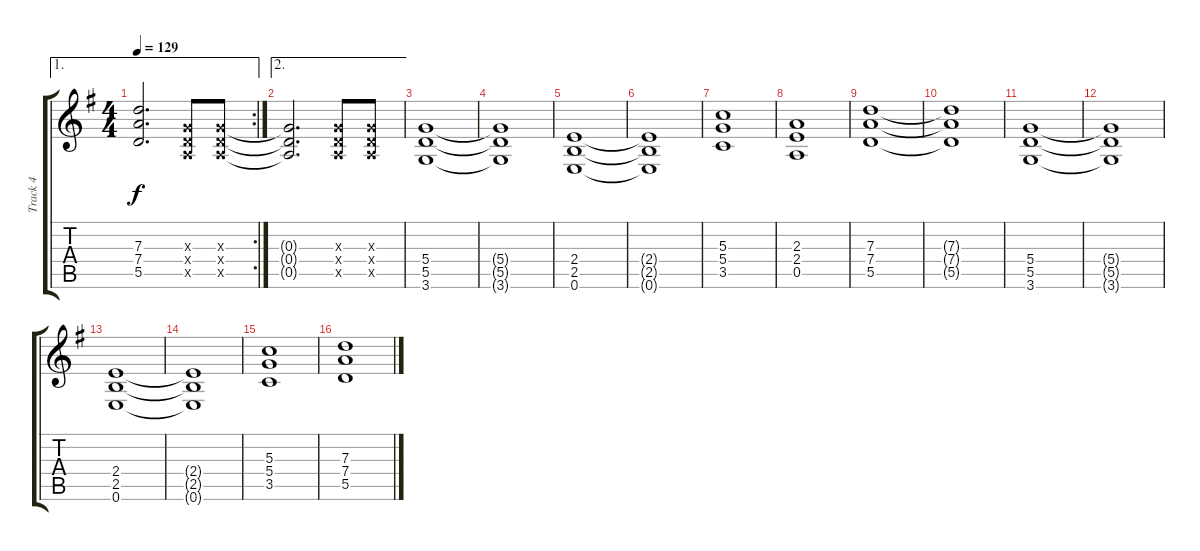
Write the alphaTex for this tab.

\track ("Track 4" "Track 4") {instrument distortionguitar}
\staff {score tabs}
\tuning (E4 B3 G3 D3 A2 E2) {hide}
\ae 1
\rc 2
\ts (4 4)
\tempo 129
\clef g2
\ks g
(7.3{t} 7.4{t} 5.5{t}).2{d dy f} (0.3{x} 0.4{x} 0.5{x}).8 (0.3{x} 0.4{x} 0.5{x}).8 |
\ae 2
(0.3{t} 0.4{t} 0.5{t}).2{d} (0.3{x} 0.4{x} 0.5{x}).8 (0.3{x} 0.4{x} 0.5{x}).8 |
(5.4 5.5 3.6).1 |
(5.4{t} 5.5{t} 3.6{t}).1 |
(2.4 2.5 0.6).1 |
(2.4{t} 2.5{t} 0.6{t}).1 |
(5.3 5.4 3.5).1 |
(2.3 2.4 0.5).1 |
(7.3 7.4 5.5).1 |
(7.3{t} 7.4{t} 5.5{t}).1 |
(5.4 5.5 3.6).1 |
(5.4{t} 5.5{t} 3.6{t}).1 |
(2.4 2.5 0.6).1 |
(2.4{t} 2.5{t} 0.6{t}).1 |
(5.3 5.4 3.5).1 |
(7.3 7.4 5.5).1
